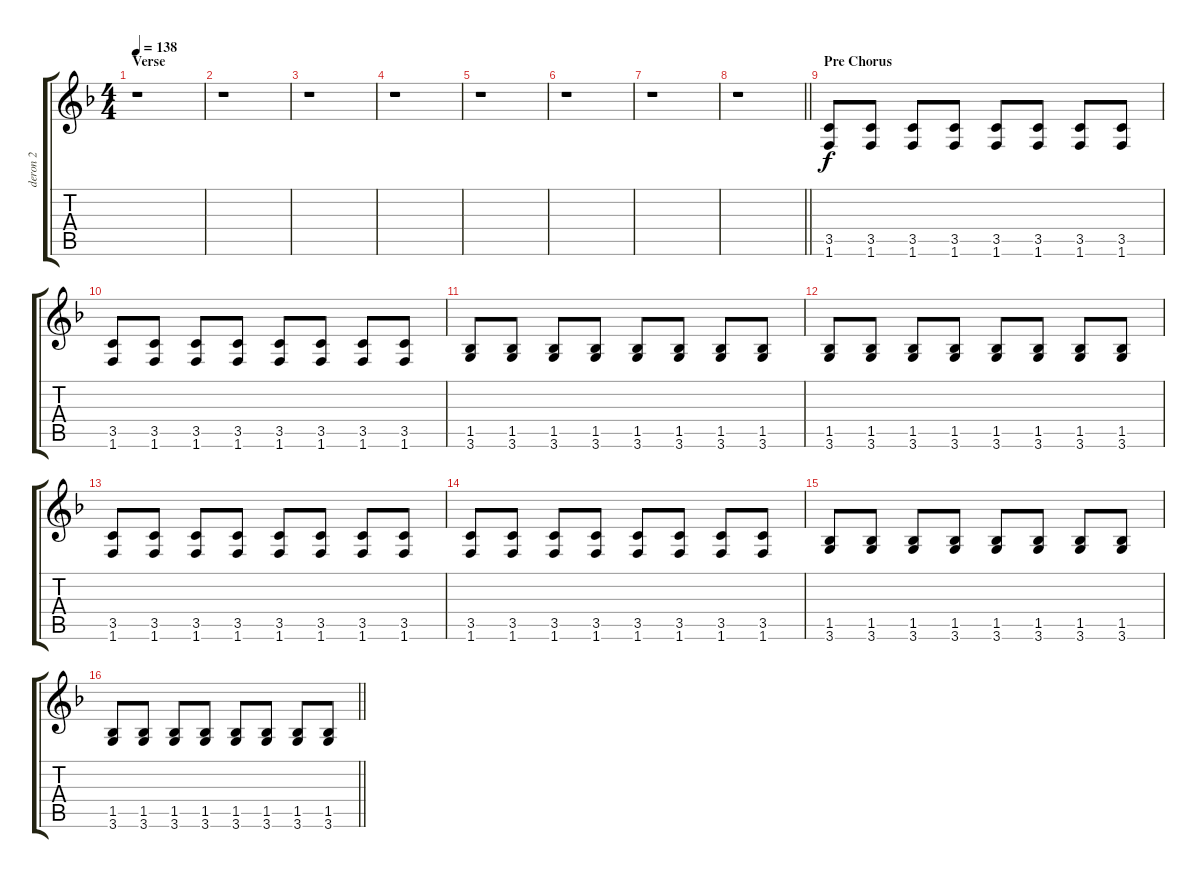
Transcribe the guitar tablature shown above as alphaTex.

\track ("deron 2" "deron 2") {instrument distortionguitar}
\staff {score tabs}
\tuning (E4 B3 G3 D3 A2 E2) {hide}
\ts (4 4)
\section ("" "Verse")
\tempo 138
\clef g2
\ks f
r.1{dy f} |
r.1 |
r.1 |
r.1 |
r.1 |
r.1 |
r.1 |
\barLineRight lightlight
r.1 |
\section ("" "Pre Chorus")
(3.5 1.6).8{balance 8} (3.5 1.6).8 (3.5 1.6).8 (3.5 1.6).8 (3.5 1.6).8 (3.5 1.6).8 (3.5 1.6).8 (3.5 1.6).8 |
(3.5 1.6).8 (3.5 1.6).8 (3.5 1.6).8 (3.5 1.6).8 (3.5 1.6).8 (3.5 1.6).8 (3.5 1.6).8 (3.5 1.6).8 |
(1.5 3.6).8 (1.5 3.6).8 (1.5 3.6).8 (1.5 3.6).8 (1.5 3.6).8 (1.5 3.6).8 (1.5 3.6).8 (1.5 3.6).8 |
(1.5 3.6).8 (1.5 3.6).8 (1.5 3.6).8 (1.5 3.6).8 (1.5 3.6).8 (1.5 3.6).8 (1.5 3.6).8 (1.5 3.6).8 |
(3.5 1.6).8 (3.5 1.6).8 (3.5 1.6).8 (3.5 1.6).8 (3.5 1.6).8 (3.5 1.6).8 (3.5 1.6).8 (3.5 1.6).8 |
(3.5 1.6).8 (3.5 1.6).8 (3.5 1.6).8 (3.5 1.6).8 (3.5 1.6).8 (3.5 1.6).8 (3.5 1.6).8 (3.5 1.6).8 |
(1.5 3.6).8 (1.5 3.6).8 (1.5 3.6).8 (1.5 3.6).8 (1.5 3.6).8 (1.5 3.6).8 (1.5 3.6).8 (1.5 3.6).8 |
\barLineRight lightlight
(1.5 3.6).8 (1.5 3.6).8 (1.5 3.6).8 (1.5 3.6).8 (1.5 3.6).8 (1.5 3.6).8 (1.5 3.6).8 (1.5 3.6).8
